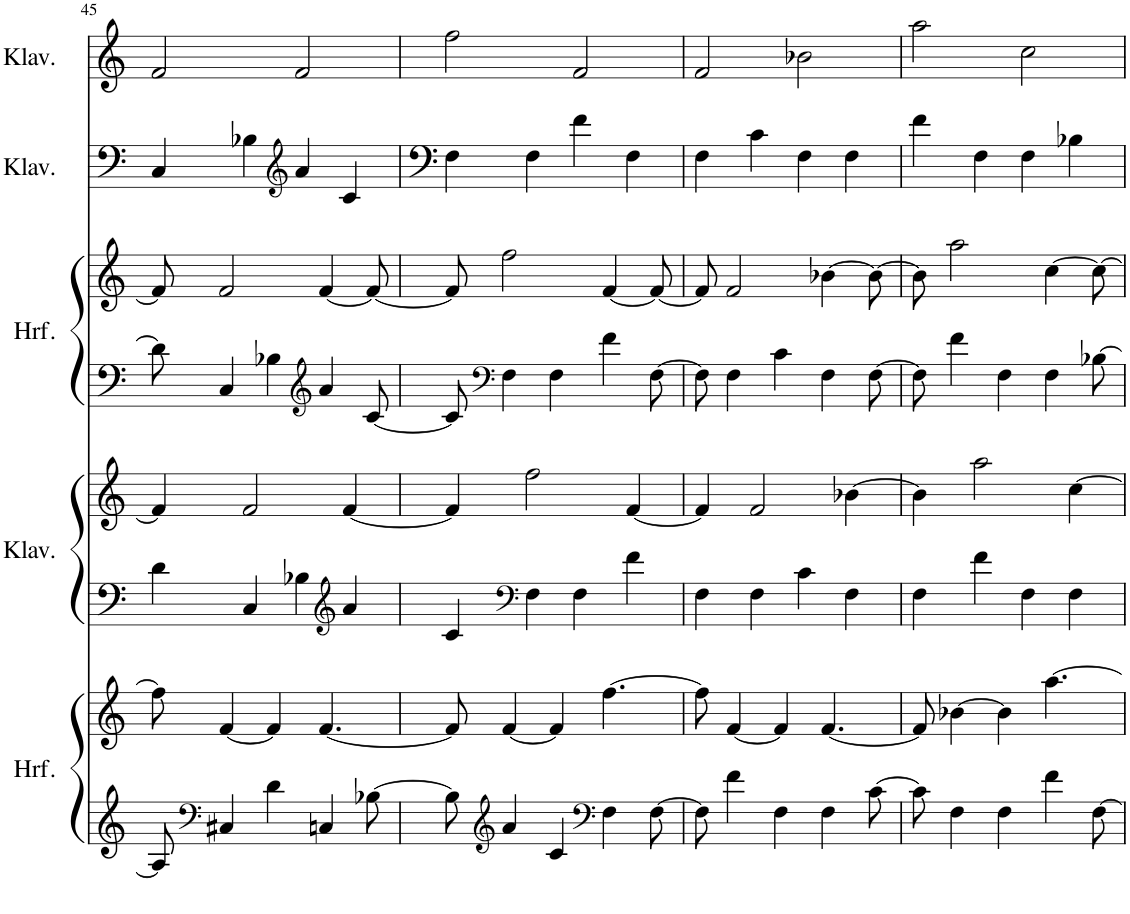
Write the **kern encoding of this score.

**kern	**kern	**kern	**kern	**kern	**kern	**kern	**kern
*part5	*part5	*part4	*part4	*part3	*part3	*part2	*part1
*staff8	*staff7	*staff6	*staff5	*staff4	*staff3	*staff2	*staff1
*I"Harfe	*	*I"Klavier	*	*I"Harfe	*	*I"Klavier	*I"Klavier
*I'Hrf.	*	*I'Klav.	*	*I'Hrf.	*	*I'Klav.	*I'Klav.
!!LO:PB:g=z
*clefG2	*clefG2	*clefF4	*clefG2	*clefF4	*clefG2	*clefF4	*clefG2
*k[]	*k[]	*k[]	*k[]	*k[]	*k[]	*k[]	*k[]
*M4/4	*M4/4	*M4/4	*M4/4	*M4/4	*M4/4	*M4/4	*M4/4
=45	=45	=45	=45	=45	=45	=45	=45
8A/]	8ff\]	4d\	4f/]	8d\]	8f/]	4C/	2f/
*clefF4	*	*	*	*	*	*	*
4C#X/	[4f/	.	.	4C/	2f/	.	.
.	.	4C/	2f/	.	.	4B-X\	.
4d\	4f/]	.	.	4B-X\	.	.	.
*	*	*	*	*	*	*clefG2	*
.	.	4B-X\	.	.	.	4a/	2f/
*	*	*	*	*clefG2	*	*	*
4Cn/	[4.f/	.	.	4a/	[4f/	.	.
*	*	*clefG2	*	*	*	*	*
.	.	4a/	[4f/	.	.	4c/	.
[8B-X\	.	.	.	[8c/	8f/_	.	.
=46	=46	=46	=46	=46	=46	=46	=46
8B-\]	8f/]	4c/	4f/]	8c/]	8f/]	4F\	2ff\
*clefG2	*	*	*	*clefF4	*	*	*
4a/	[4f/	.	.	4F\	2ff\	.	.
*	*	*clefF4	*	*	*	*	*
.	.	4F\	2ff\	.	.	4F\	.
4c/	4f/]	.	.	4F\	.	.	.
.	.	4F\	.	.	.	4f\	2f/
*clefF4	*	*	*	*	*	*	*
4F\	[4.ff\	.	.	4f\	[4f/	.	.
.	.	4f\	[4f/	.	.	4F\	.
[8F\	.	.	.	[8F\	8f/_	.	.
=47	=47	=47	=47	=47	=47	=47	=47
8F\]	8ff\]	4F\	4f/]	8F\]	8f/]	4F\	2f/
4f\	[4f/	.	.	4F\	2f/	.	.
.	.	4F\	2f/	.	.	4c\	.
4F\	4f/]	.	.	4c\	.	.	.
.	.	4c\	.	.	.	4F\	2b-X\
4F\	[4.f/	.	.	4F\	[4b-X\	.	.
.	.	4F\	[4b-X\	.	.	4F\	.
[8c\	.	.	.	[8F\	8b-\_	.	.
=48	=48	=48	=48	=48	=48	=48	=48
8c\]	8f/]	4F\	4b-\]	8F\]	8b-\]	4f\	2aa\
4F\	[4b-X\	.	.	4f\	2aa\	.	.
.	.	4f\	2aa\	.	.	4F\	.
4F\	4b-\]	.	.	4F\	.	.	.
.	.	4F\	.	.	.	4F\	2cc\
4f\	[4.aa\	.	.	4F\	[4cc\	.	.
.	.	4F\	[4cc\	.	.	4B-X\	.
[8F\	.	.	.	[8B-X\	8cc\_	.	.
=	=	=	=	=	=	=	=
*-	*-	*-	*-	*-	*-	*-	*-
